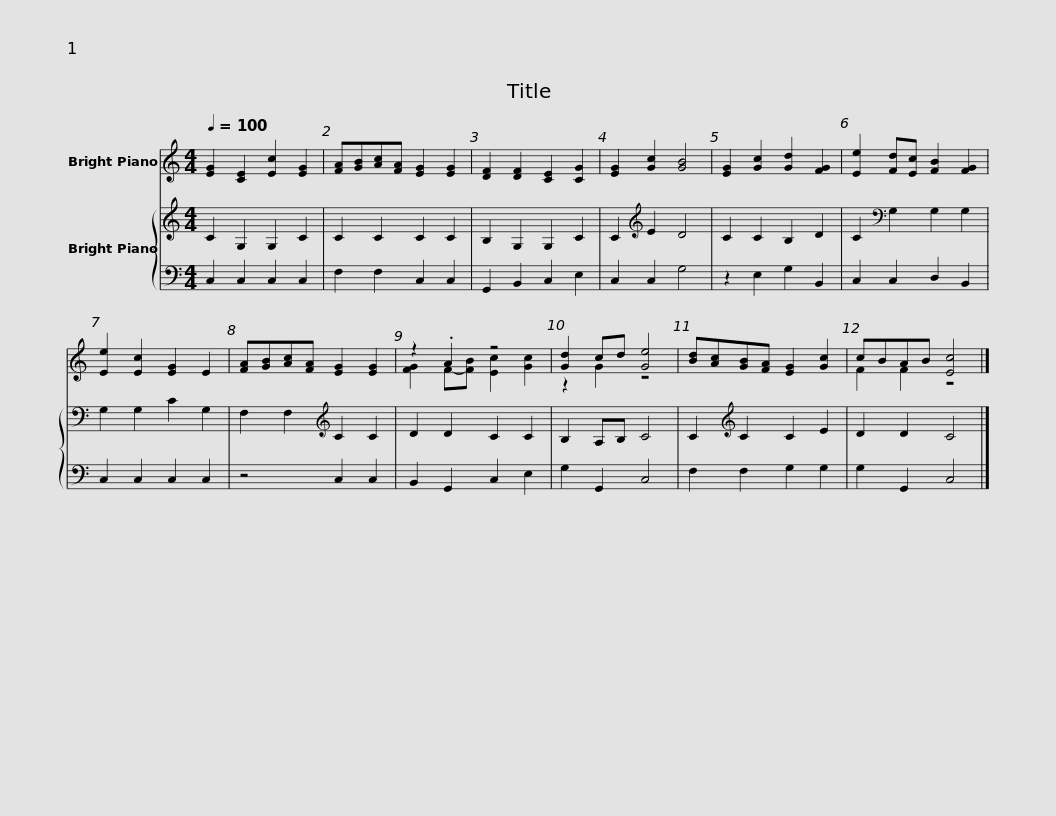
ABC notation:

X:1
%%score ( 1 2 ) { 3 | 4 }
L:1/8
Q:1/4=100
M:4/4
I:linebreak $
K:C
V:1 treble
V:2 treble
V:3 treble
V:4 bass
V:1
 [EG]2 [CE]2 [Ec]2 [EG]2 | [FA][GB][Ac][FA] [EG]2 [EG]2 | [DF]2 [DF]2 [CE]2 [CG]2 | [EG]2 [Gc]2 [GB]4 | [EG]2 [Gc]2 [Gd]2 [FG]2 | %5
 [Ee]2 [Fd][Ec] [FB]2 [FG]2 |$ [Ee]2 [Ec]2 [EG]2 E2 | [FA][GB][Ac][FA] [EG]2 [EG]2 | z2 .A2 z4 | [Gd]2 cd [Ge]4 | %10
 [Bd][Ac][GB][FA] [EG]2 [Gc]2 | cBAB [Ec]4 |] %12
V:2
 x8 | x8 | x8 | x8 | x8 | %5
 x8 |$ x8 | x8 | [FG]2 F-[FB] [Ec]2 [Gc]2 | z2 G2 z4 | %10
 x8 | F2 F2 z4 |] %12
V:3
 C2 G,2 G,2 C2 | C2 C2 C2 C2 | B,2 G,2 G,2 C2 | C2[K:treble] E2 D4 | C2 C2 B,2 D2 | %5
 C2[K:bass] G,2 G,2 G,2 |$ G,2 G,2 C2 G,2 | F,2 F,2[K:treble] C2 C2 | D2 D2 C2 C2 | B,2 A,B, C4 | %10
 C2[K:treble] C2 C2 E2 | D2 D2 C4 |] %12
V:4
 C,2 C,2 C,2 C,2 | F,2 F,2 C,2 C,2 | G,,2 B,,2 C,2 E,2 | C,2 C,2 G,4 | z2 E,2 G,2 B,,2 | %5
 C,2 C,2 D,2 B,,2 |$ C,2 C,2 C,2 C,2 | z4 C,2 C,2 | B,,2 G,,2 C,2 E,2 | G,2 G,,2 C,4 | %10
 F,2 F,2 G,2 G,2 | G,2 G,,2 C,4 |] %12
